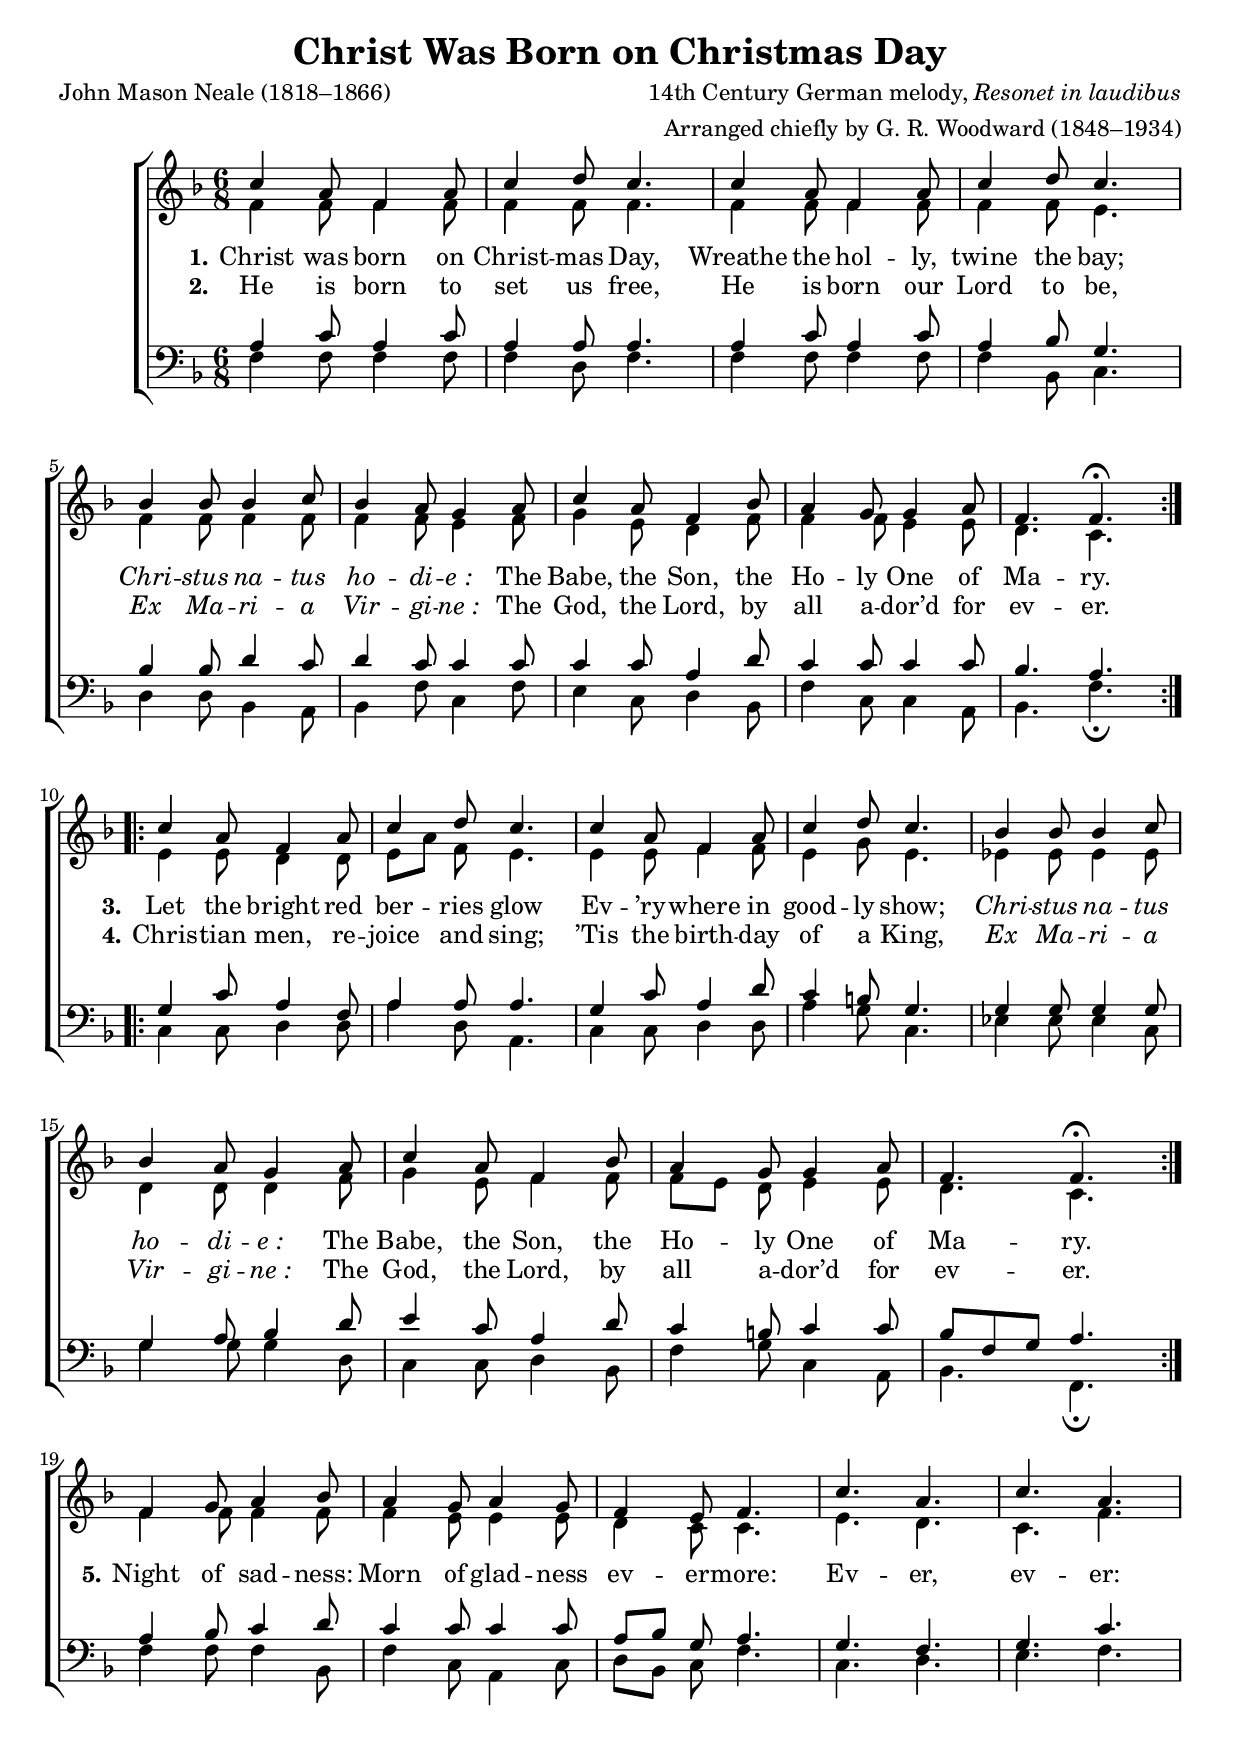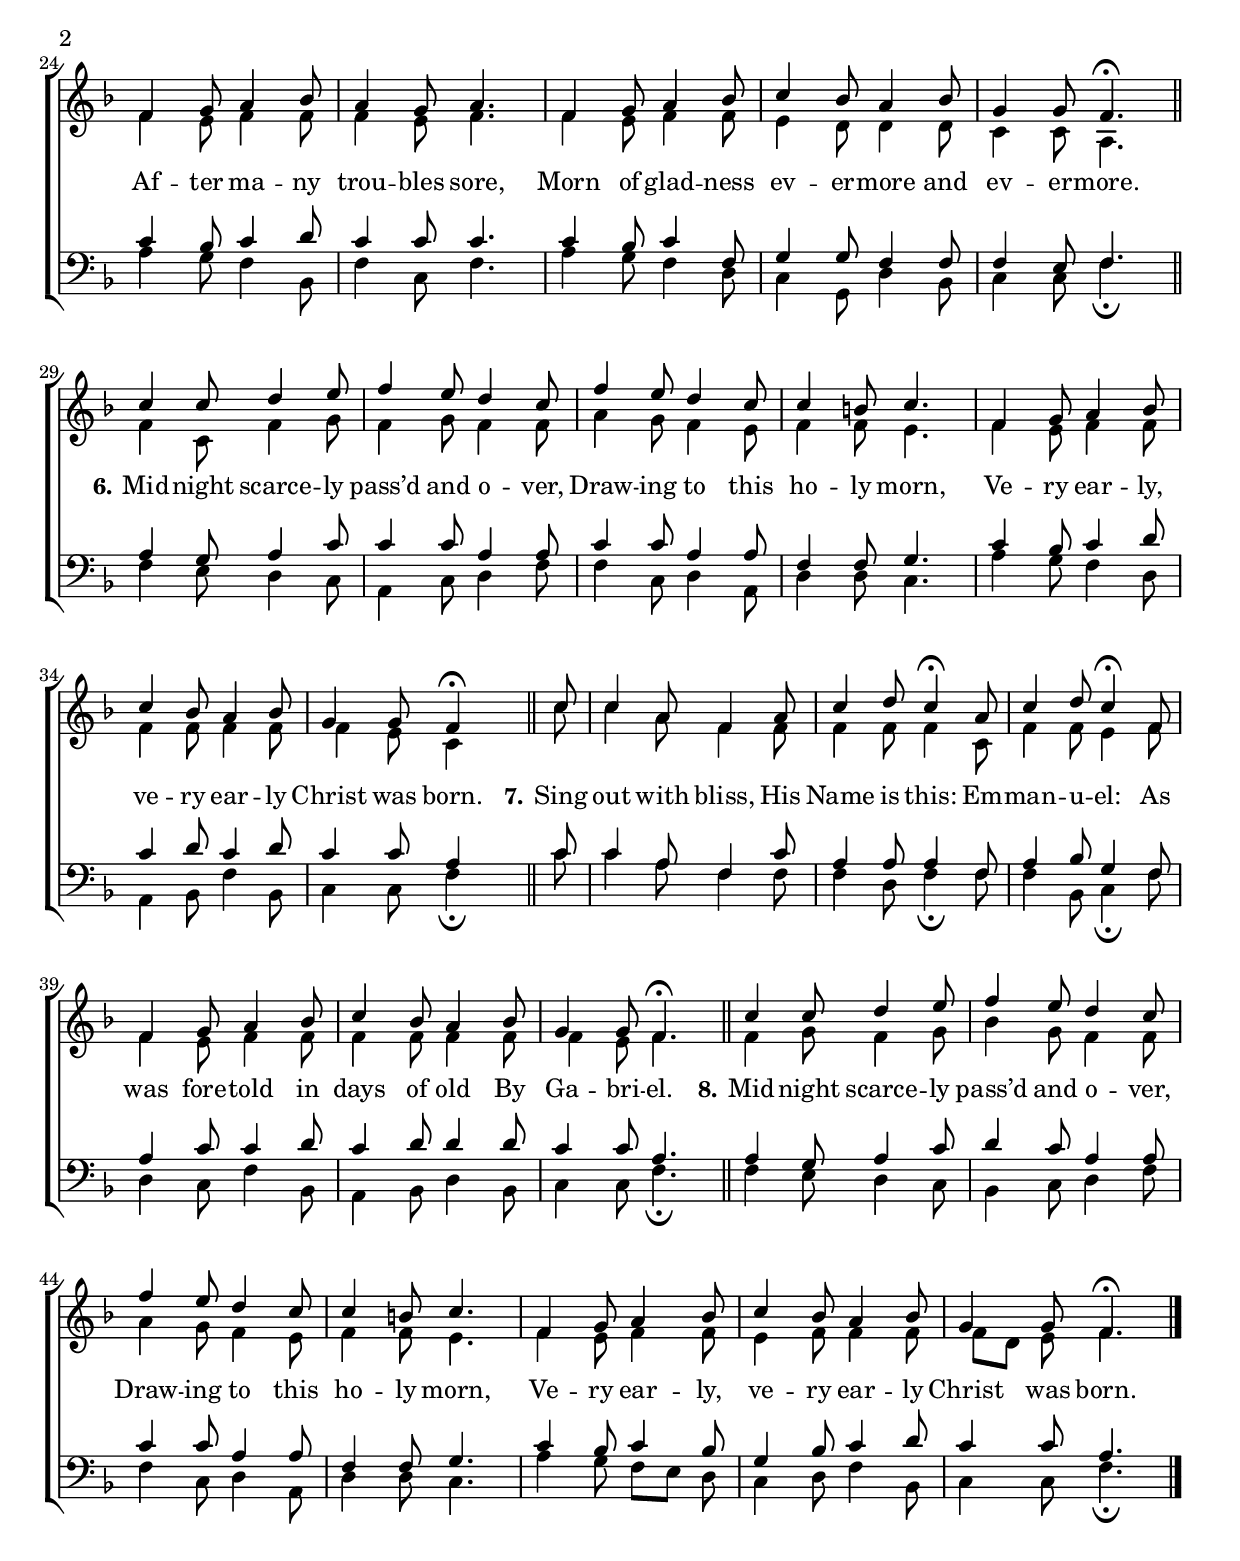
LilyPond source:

\version "2.14.2"
\include "util.ly"
\header {
    title = "Christ Was Born on Christmas Day"
    poet = "John Mason Neale (1818–1866)"
    composer = \markup{14th Century German melody, \italic{Resonet in laudibus}}
    arranger = "Arranged chiefly by G. R. Woodward (1848–1934)"
    %tagline = \markup { from \italic {The Cowley Carol Book}, 1919}
  }

global = {
  \key f \major
  \time 6/8
  \autoBeamOff
  \override DynamicLineSpanner #'staff-padding = #0.0
  \override DynamicLineSpanner #'Y-extent = #'(-1 . 1)
}

sopMusic = \relative c'' {
  \repeat volta 2{
    c4 a8 f4 a8 |
    c4 d8 c4. |
    c4 a8 f4 a8 |
    c4 d8 c4. |
    
    bes4 bes8 bes4 c8 |
    bes4 a8 g4 a8 |
    c4 a8 f4 bes8 |
    a4 g8 g4 a8 |
    f4. f\fermata \break
  }
  \repeat volta 2{
    c'4 a8 f4 a8 |
    c4 d8 c4. |
    c4 a8 f4 a8 |
    c4 d8 c4. |
    
    bes4 bes8 bes4 c8 |
    bes4 a8 g4 a8 |
    c4 a8 f4 bes8 |
    
    
    %page2
    a4 g8 g4 a8 |
    f4. f\fermata \break
  }
  
  f4 g8 a4 bes8 |
  a4 g8 a4 g8 |
  
  f4 e8 f4. |
  c'4. a |
  c a |
  f4 g8 a4 bes8 |
  
  a4 g8 a4. |
  f4 g8 a4 bes8 |
  c4 bes8 a4 bes8 |
  g4 g8 f4.\fermata \bar"||"
  
  c'4 c8 d4 e8 |
  f4 e8 d4 c8 |
  f4 e8 d4 c8 |
  c4 b8 c4. |
  
  f,4 g8 a4 bes8 c4 bes8 a4 bes8 |
  g4 g8 f4\fermata \bar"||"
  c'8 |
  c4 a8 f4 a8 |
  
  %page3
  c4 d8 c4\fermata a8 |
  c4\< d8\< c4\<\fermata f,8 |
  f4 g8 a4 bes8 |
  c4 bes8 a4 bes8 |
  
  g4 g8 f4.\fermata \bar"||"
  c'4 c8 d4 e8 f4 e8 d4 c8 |
  f4 e8 d4 c8 |
  
  c4 b8 c4. |
  f,4 g8 a4 bes8 |
  c4 bes8 a4 bes8 |
  g4 g8 f4.\fermata \bar"|."
}
sopWords = \lyricmode {
  
}

altoMusic = \relative c' {
  \repeat volta 2{
    f4 f8 f4 f8 |
    f4 f8 f4. |
    f4 f8 f4 f8 |
    f4 f8 e4. |
    
    f4 f8 f4 f8 |
    f4 f8 e4 f8 |
    g4 e8 d4 f8 |
    f4 f8 e4 e8 |
    d4. c
  }
  \repeat volta 2{
    e4 e8 d4 d8 |
    e[ a] f e4. |
    e4 e8 f4 f8 |
    
    e4 g8 e4. |
    ees4 ees8 ees4 ees8 |
    d4 d8 d4 f8 |
    g4 e8 f4 f8 |
    
    %page2
    f8[ e] d e4 e8 |
    d4. c |
  }
  f4 f8 f4 f8 |
  f4 e8 e4 e8 |
  
  d4 c8 c4. |
  e d |
  c f |
  f4 e8 f4 f8 |
  
  f4 e8 f4. |
  f4 e8 f4 f8 |
  e4 d8 d4 d8 |
  c4 c8 a4. \bar"||"
  
  f'4 c8 f4 g8 |
  f4 g8 f4 f8 |
  a4 g8 f4 e8 |
  f4 f8 e4. |
  
  f4 e8 f4 f8 |
  f4 f8 f4 f8 |
  f4 e8 c4 \bar"||"
  c'8 |
  c4 a8 f4 f8 |
  
  %page3
  f4 f8 f4 c8 |
  f4 f8 e4 f8 |
  f4 e8 f4 f8 |
  f4 f8 f4 f8 |
  
  f4 e8 f4. \bar"||"
  f4 g8 f4 g8 |
  bes4 g8 f4 f8 |
  a4 g8 f4 e8 |
  
  f4 f8 e4. |
  f4 e8 f4 f8 |
  e4 f8 f4 f8 |
  f[ d] e f4. \bar"|."
}
altoWords = \lyricmode {
  \dropLyricsV
  \set stanza = #" 1."
  Christ was born on Christ -- mas Day,
  Wreathe the hol -- ly, twine the bay;
  
  \markup\italic Chri -- \markup\italic stus \markup\italic na -- \markup\italic tus \markup\italic ho -- \markup\italic di -- \markup\italic "e :"
  The Babe, the Son, the Ho -- ly One of Ma -- ry.
  
  \set stanza = #" 3."
  Let the bright red ber -- ries glow
  Ev -- ’ry -- where in good -- ly show;
  
  \markup\italic Chri -- \markup\italic stus \markup\italic na -- \markup\italic tus \markup\italic ho -- \markup\italic di -- \markup\italic "e :"
  The Babe, the Son, the Ho -- ly One of Ma -- ry.
  
  \set stanza = #" 5."
  Night of sad -- ness: Morn of glad -- ness
  ev -- er -- more:
  Ev -- er, ev -- er:
  Af -- ter ma -- ny trou -- bles sore,
  Morn of glad -- ness ev -- er -- more and ev -- er -- more.
  
  \set stanza = #"   6."
  Mid -- night scarce -- ly pass’d and o -- ver,
  Draw -- ing to this ho -- ly morn,
  Ve -- ry ear -- ly, ve -- ry ear -- ly Christ was born.
  
  \set stanza = #"   7."
  Sing out with bliss, His Name is this:
  Em -- man -- u -- el:
  As was fore -- told in days of old
  By Ga -- bri -- el.
  
  \set stanza = #"   8."
  Mid -- night scarce -- ly pass’d and o -- ver,
  Draw -- ing to this ho -- ly morn,
  Ve -- ry ear -- ly, ve -- ry ear -- ly Christ was born.
}
altoWordsII = \lyricmode {
  \dropLyricsV
  \set stanza = #" 2."
  He is born to set us free,
  He is born our Lord to be,
  
  \markup\italic Ex \markup\italic Ma -- \markup\italic ri -- \markup\italic a \markup\italic Vir -- \markup\italic gi -- \markup\italic "ne :"
  The God, the Lord, by all a -- dor’d for ev -- er.
  
  \set stanza = #" 4."
  Chris -- tian men, re -- joice and sing;
  ’Tis the birth -- day of a King,
  
  \markup\italic Ex \markup\italic Ma -- \markup\italic ri -- \markup\italic a \markup\italic Vir -- \markup\italic gi -- \markup\italic "ne :"
  The God, the Lord, by all a -- dor’d for ev -- er.
}
altoWordsIII = \lyricmode {
}
altoWordsIV = \lyricmode {
}
altoWordsV = \lyricmode {
}
altoWordsVI = \lyricmode {
}
tenorMusic = \relative c' {
  \repeat volta 2{
    a4 c8 a4 c8 |
    a4 a8 a4. |
    a4 c8 a4 c8 |
    a4 bes8 g4. |
    
    bes4 bes8 d4 c8 |
    d4 c8 c4 c8 |
    c4 c8 a4 d8 |
    c4 c8 c4 c8 |
    bes4. a
  }
  \repeat volta 2{
    g4 c8 a4 f8 |
    a4 a8 a4. |
    g4 c8 a4 d8 |
    
    c4 b8 g4. |
    g4 g8 g4 g8 |
    g4 a8 bes4 d8 |
    e4 c8 a4 d8 |
    
    %page2
    c4 b8 c4 c8 |
    bes[ f g] a4. |
  }
  a4 bes8 c4 d8 |
  c4 c8 c4 c8 |
  
  a[ bes] g a4. |
  g f |
  g c |
  c4 bes8 c4 d8 |
  
  c4 c8 c4. |
  c4 bes8 c4 f,8 |
  g4 g8 f4 f8 |
  f4 e8 f4. \bar"||"
  
  a4 g8 a4 c8 |
  c4 c8 a4 a8 |
  c4 c8 a4 a8 |
  f4 f8 g4. |
  
  c4 bes8 c4 d8 |
  c4 d8 c4 d8 |
  c4 c8 a4 \bar"||"
  c8 |
  c4 a8 f4 c'8 |
  
  %page3
  a4 a8 a4 f8 |
  a4 bes8 g4 f8 |
  a4 c8 c4 d8 |
  c4 d8 d4 d8 |
  
  c4 c8 a4. \bar"||"
  a4 g8 a4 c8 |
  d4 c8 a4 a8 |
  c4 c8 a4 a8 |
  
  f4 f8 g4. |
  c4 bes8 c4 bes8 |
  g4 bes8 c4 d8 |
  c4 c8 a4. \bar"|."
}
tenorWords = \lyricmode {

}

bassMusic = \relative c {
  \repeat volta 2 {
    f4 f8 f4 f8 |
    f4 d8 f4. |
    f4 f8 f4 f8 |
    f4 bes,8 c4. |
    
    d4 d8 bes4 a8 |
    bes4 f'8 c4 f8 |
    e4 c8 d4 bes8 |
    f'4 c8 c4 a8 |
    bes4. f'\fermata
  }
  \repeat volta 2{
    c4 c8 d4 d8 |
    a'4 d,8 a4. |
    c4 c8 d4 d8 |
    
    a'4 g8 c,4. |
    ees4 ees8 ees4 c8 |
    g'4 g8 g4 d8 |
    c4 c8 d4 bes8 |
    
    %page2
    f'4 g8 c,4 a8 |
    bes4. f\fermata |
  }
  f'4 f8 f4 bes,8 |
  f'4 c8 a4 c8 |
  
  d[ bes] c f4. |
  c d |
  e f |
  a4 g8 f4 bes,8 |
  
  f'4 c8 f4. |
  a4 g8 f4 d8 |
  c4 g8 d'4 bes8 |
  c4 c8 f4.\fermata \bar"||"
  
  f4 e8 d4 c8 |
  a4 c8 d4 f8 |
  f4 c8 d4 a8 |
  d4 d8 c4. |
  
  a'4 g8 f4 d8 |
  a4 bes8 f'4 bes,8 |
  c4 c8 f4\fermata \bar"||"
  c'8 |
  c4 a8 f4 f8 |
  
  %page3
  f4 d8 f4\fermata f8 |
  f4 bes,8 c4\fermata f8 |
  d4 c8 f4 bes,8 |
  a4 bes8 d4 bes8 |
  
  c4 c8 f4.\fermata \bar"||"
  f4 e8 d4 c8 |
  bes4 c8 d4 f8 |
  f4 c8 d4 a8 |
  
  d4 d8 c4. |
  a'4 g8 f[ e] d |
  c4 d8 f4 bes,8 |
  c4 c8 f4.\fermata \bar"|."
}
bassWords = \lyricmode {

}

pianoRH = \relative c' {
  
}
pianoLH = \relative c' {
  
}

\score {
  <<
   \new ChoirStaff <<
%    \new Lyrics = sopranos \with { \override VerticalAxisGroup #'nonstaff-relatedstaff-spacing = #'((basic-distance . 1)) }
    \new Staff = women <<
      \new Voice = "sopranos" { \voiceOne << \global \sopMusic >> }
      \new Voice = "altos" { \voiceTwo << \global \altoMusic >> }
    >>
    \new Lyrics \with { alignAboveContext = #"women" \override VerticalAxisGroup #'nonstaff-relatedstaff-spacing = #'((basic-distance . 1))} \lyricsto "sopranos" \sopWords
    \new Lyrics = "altosVI"  \with { alignBelowContext = #"women" } \lyricsto "sopranos" \altoWordsVI
    \new Lyrics = "altosV"  \with { alignBelowContext = #"women" } \lyricsto "sopranos" \altoWordsV
    \new Lyrics = "altosIV"  \with { alignBelowContext = #"women" } \lyricsto "sopranos" \altoWordsIV
    \new Lyrics = "altosIII"  \with { alignBelowContext = #"women" } \lyricsto "sopranos" \altoWordsIII
    \new Lyrics = "altosII"  \with { alignBelowContext = #"women" } \lyricsto "sopranos" \altoWordsII
    \new Lyrics = "altos"  \with { alignBelowContext = #"women" } \lyricsto "sopranos" \altoWords
   \new Staff = men <<
      \clef bass
      \new Voice = "tenors" { \voiceOne << \global \tenorMusic >> }
      \new Voice = "basses" { \voiceTwo << \global \bassMusic >> }
    >>
    \new Lyrics \with { alignAboveContext = #"men" \override VerticalAxisGroup #'nonstaff-relatedstaff-spacing = #'((basic-distance . 1)) } \lyricsto "tenors" \tenorWords
    \new Lyrics \with { alignBelowContext = #"men" \override VerticalAxisGroup #'nonstaff-relatedstaff-spacing = #'((basic-distance . 1)) } \lyricsto "basses" \bassWords
  >>
%    \new PianoStaff << \new Staff { \new Voice { \pianoRH } } \new Staff { \clef "bass" \pianoLH } >>
  >>
  \layout { }
  
  
}

\score {
  \unfoldRepeats

  <<
   \new ChoirStaff <<
%    \new Lyrics = sopranos \with { \override VerticalAxisGroup #'nonstaff-relatedstaff-spacing = #'((basic-distance . 1)) }
    \new Staff = women <<
      \new Voice = "sopranos" { \voiceOne << \global \sopMusic >> }
      \new Voice = "altos" { \voiceTwo << \global \altoMusic >> }
    >>
    \new Lyrics \with { alignAboveContext = #"women" \override VerticalAxisGroup #'nonstaff-relatedstaff-spacing = #'((basic-distance . 1))} \lyricsto "sopranos" \sopWords
    \new Lyrics = "altosVI"  \with { alignBelowContext = #"women" } \lyricsto "sopranos" \altoWordsVI
    \new Lyrics = "altosV"  \with { alignBelowContext = #"women" } \lyricsto "sopranos" \altoWordsV
    \new Lyrics = "altosIV"  \with { alignBelowContext = #"women" } \lyricsto "sopranos" \altoWordsIV
    \new Lyrics = "altosIII"  \with { alignBelowContext = #"women" } \lyricsto "sopranos" \altoWordsIII
    \new Lyrics = "altosII"  \with { alignBelowContext = #"women" } \lyricsto "sopranos" \altoWordsII
    \new Lyrics = "altos"  \with { alignBelowContext = #"women" } \lyricsto "sopranos" \altoWords
   \new Staff = men <<
      \clef bass
      \new Voice = "tenors" { \voiceOne << \global \tenorMusic >> }
      \new Voice = "basses" { \voiceTwo << \global \bassMusic >> }
    >>
    \new Lyrics \with { alignAboveContext = #"men" \override VerticalAxisGroup #'nonstaff-relatedstaff-spacing = #'((basic-distance . 1)) } \lyricsto "tenors" \tenorWords
    \new Lyrics \with { alignBelowContext = #"men" \override VerticalAxisGroup #'nonstaff-relatedstaff-spacing = #'((basic-distance . 1)) } \lyricsto "basses" \bassWords
  >>
%    \new PianoStaff << \new Staff { \new Voice { \pianoRH } } \new Staff { \clef "bass" \pianoLH } >>
  >>
  
  
  \midi {
    \tempo 4 = 95
    \set Staff.midiInstrument = "flute"
  
    \context {
      \Voice
      \remove "Dynamic_performer"
    }
  }
}

